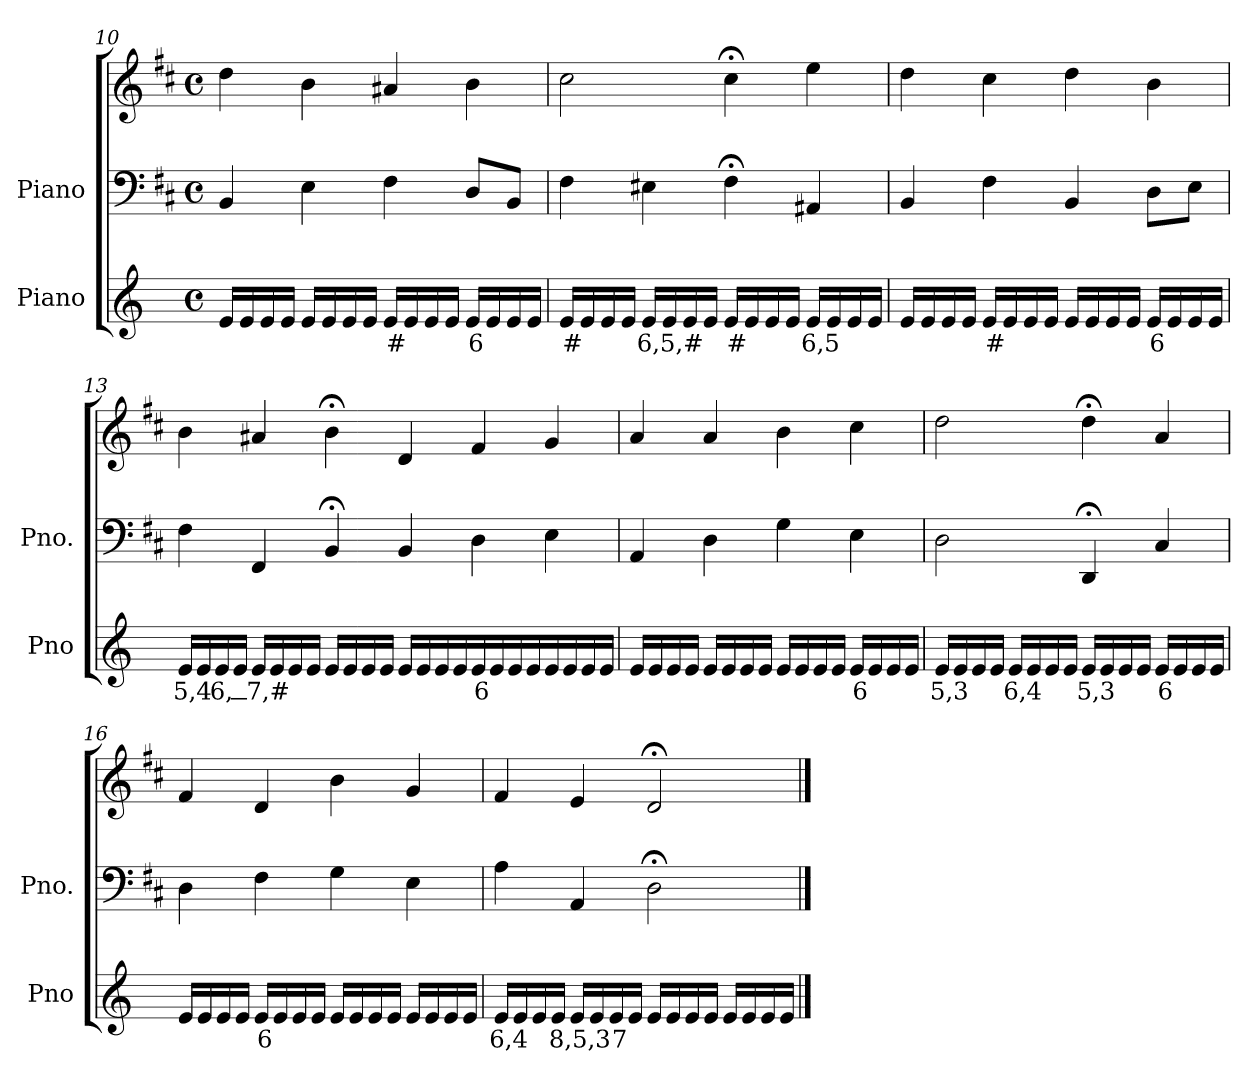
**kern	**text	**kern	**kern
*part2	*part2	*part1	*part1
*staff3	*staff3	*staff2	*staff1
*I"Piano	*	*I"Piano	*
*I'Pno	*	*I'Pno.	*
*clefG2	*	*clefF4	*clefG2
*k[]	*	*k[f#c#]	*k[f#c#]
*M4/4	*	*M4/4	*M4/4
*met(c)	*	*met(c)	*met(c)
=10	=10	=10	=10
16e/LL	.	4BB/	4dd\
16e/	.	.	.
16e/	.	.	.
16e/JJ	.	.	.
16e/LL	.	4E\	4b\
16e/	.	.	.
16e/	.	.	.
16e/JJ	.	.	.
!	!LO:LY:b	!	!
16e/LL	#	4F#\	4a#X/
16e/	.	.	.
16e/	.	.	.
16e/JJ	.	.	.
!	!LO:LY:b	!	!
16e/LL	6	8D/L	4b\
16e/	.	.	.
16e/	.	8BB/J	.
16e/JJ	.	.	.
=11	=11	=11	=11
!	!LO:LY:b	!	!
16e/LL	#	4F#\	2cc#\
16e/	.	.	.
16e/	.	.	.
16e/JJ	.	.	.
!	!LO:LY:b	!	!
16e/LL	6,5,#	4E#X\	.
16e/	.	.	.
16e/	.	.	.
16e/JJ	.	.	.
!	!LO:LY:b	!	!
16e/LL	#	4F#;<\	4cc#;<\
16e/	.	.	.
16e/	.	.	.
16e/JJ	.	.	.
!	!LO:LY:b	!	!
16e/LL	6,5	4AA#X/	4ee\
16e/	.	.	.
16e/	.	.	.
16e/JJ	.	.	.
=12	=12	=12	=12
16e/LL	.	4BB/	4dd\
16e/	.	.	.
16e/	.	.	.
16e/JJ	.	.	.
!	!LO:LY:b	!	!
16e/LL	#	4F#\	4cc#\
16e/	.	.	.
16e/	.	.	.
16e/JJ	.	.	.
16e/LL	.	4BB/	4dd\
16e/	.	.	.
16e/	.	.	.
16e/JJ	.	.	.
!	!LO:LY:b	!	!
16e/LL	6	8D\L	4b\
16e/	.	.	.
16e/	.	8E\J	.
16e/JJ	.	.	.
=13	=13	=13	=13
!	!LO:LY:b	!	!
16e/LL	5,4	4F#\	4b\
16e/	.	.	.
!	!LO:LY:b	!	!
16e/	6,_	.	.
16e/JJ	.	.	.
!	!LO:LY:b	!	!
16e/LL	7,#	4FF#/	4a#X/
16e/	.	.	.
16e/	.	.	.
16e/JJ	.	.	.
16e/LL	.	4BB;</	4b;<\
16e/	.	.	.
16e/	.	.	.
16e/JJ	.	.	.
16e/LL	.	4BB/	4d/
16e/	.	.	.
16e/	.	.	.
16e/	.	.	.
!	!LO:LY:b	!	!
16e/	6	4D\	4f#/
16e/	.	.	.
16e/	.	.	.
16e/	.	.	.
16e/	.	4E\	4g/
16e/	.	.	.
16e/	.	.	.
16e/JJ	.	.	.
=14	=14	=14	=14
16e/LL	.	4AA/	4a/
16e/	.	.	.
16e/	.	.	.
16e/JJ	.	.	.
16e/LL	.	4D\	4a/
16e/	.	.	.
16e/	.	.	.
16e/JJ	.	.	.
16e/LL	.	4G\	4b\
16e/	.	.	.
16e/	.	.	.
16e/JJ	.	.	.
!	!LO:LY:b	!	!
16e/LL	6	4E\	4cc#\
16e/	.	.	.
16e/	.	.	.
16e/JJ	.	.	.
=15	=15	=15	=15
!	!LO:LY:b	!	!
16e/LL	5,3	2D\	2dd\
16e/	.	.	.
16e/	.	.	.
16e/JJ	.	.	.
!	!LO:LY:b	!	!
16e/LL	6,4	.	.
16e/	.	.	.
16e/	.	.	.
16e/JJ	.	.	.
!	!LO:LY:b	!	!
16e/LL	5,3	4DD;</	4dd;<\
16e/	.	.	.
16e/	.	.	.
16e/JJ	.	.	.
!	!LO:LY:b	!	!
16e/LL	6	4C#/	4a/
16e/	.	.	.
16e/	.	.	.
16e/JJ	.	.	.
=16	=16	=16	=16
16e/LL	.	4D\	4f#/
16e/	.	.	.
16e/	.	.	.
16e/JJ	.	.	.
!	!LO:LY:b	!	!
16e/LL	6	4F#\	4d/
16e/	.	.	.
16e/	.	.	.
16e/JJ	.	.	.
16e/LL	.	4G\	4b\
16e/	.	.	.
16e/	.	.	.
16e/JJ	.	.	.
16e/LL	.	4E\	4g/
16e/	.	.	.
16e/	.	.	.
16e/JJ	.	.	.
=17	=17	=17	=17
!	!LO:LY:b	!	!
16e/LL	6,4	4A\	4f#/
16e/	.	.	.
16e/	.	.	.
16e/JJ	.	.	.
!	!LO:LY:b	!	!
16e/LL	8,5,3	4AA/	4e/
16e/	.	.	.
!	!LO:LY:b	!	!
16e/	7	.	.
16e/JJ	.	.	.
16e/LL	.	2D;<\	2d;</
16e/	.	.	.
16e/	.	.	.
16e/JJ	.	.	.
16e/LL	.	.	.
16e/	.	.	.
16e/	.	.	.
16e/JJ	.	.	.
==	==	==	==
*-	*-	*-	*-
